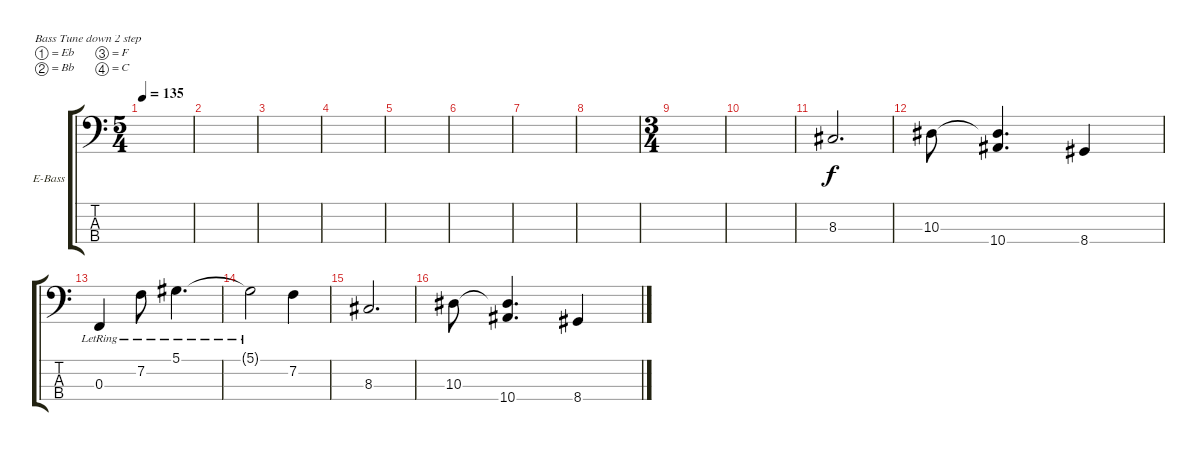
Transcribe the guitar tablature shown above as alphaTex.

\bracketExtendMode groupsimilarinstruments
\firstSystemTrackNameOrientation horizontal
\otherSystemsTrackNameOrientation horizontal
\track ("Electric Bass" "E-Bass") {instrument electricbassfinger}
\staff {score tabs}
\tuning (Eb2 Bb1 F1 C1)
\ts (5 4)
\tempo 135
\clef f4
\ks c
|
|
|
|
|
|
|
|
\ts (3 4)
|
|
8.3.2{d} |
10.3.8 (10.4 10.3{t}).4{d} 8.4.4 |
0.3{lr}.4 7.2{lr}.8 5.1{lr}.4{d} |
5.1{lr t}.2 7.2.4 |
8.3.2{d} |
10.3.8 (10.4 10.3{t}).4{d} 8.4.4
